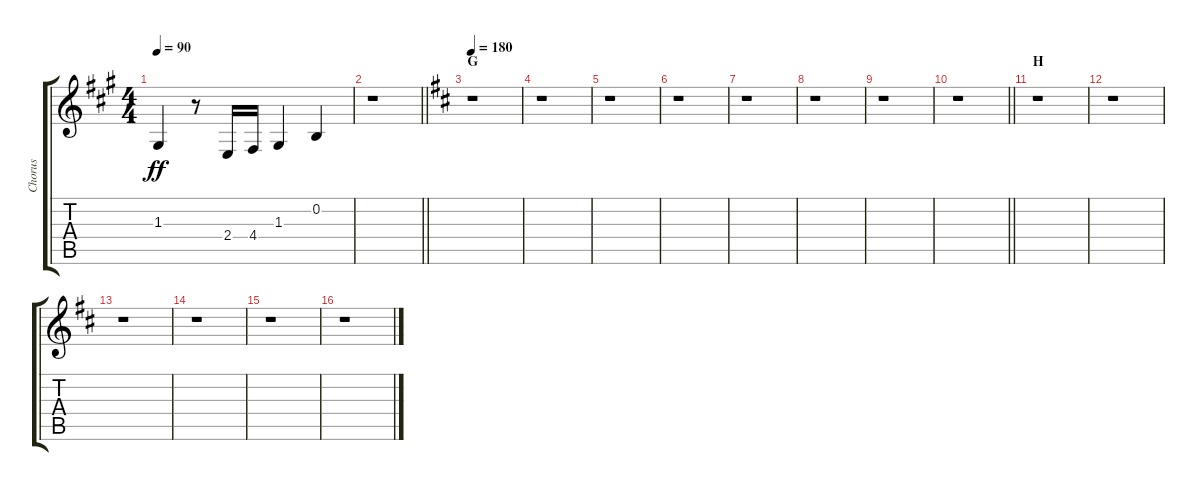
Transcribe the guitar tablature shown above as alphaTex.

\track ("Chorus" "Chorus") {instrument voiceoohs}
\staff {score tabs}
\tuning (E4 B3 G3 D3 A2 E2) {hide}
\ts (4 4)
\tempo 90
\clef g2
\ks a
1.3.4{dy ff} r.8 2.4.16 4.4.16 1.3.4 0.2.4 |
\barLineRight lightlight
r.1 |
\section ("" "G")
\tempo 180
\ks d
r.1 |
r.1 |
r.1 |
r.1 |
r.1 |
r.1 |
r.1 |
\barLineRight lightlight
r.1 |
\section ("" "H")
r.1 |
r.1 |
r.1 |
r.1 |
r.1 |
r.1
